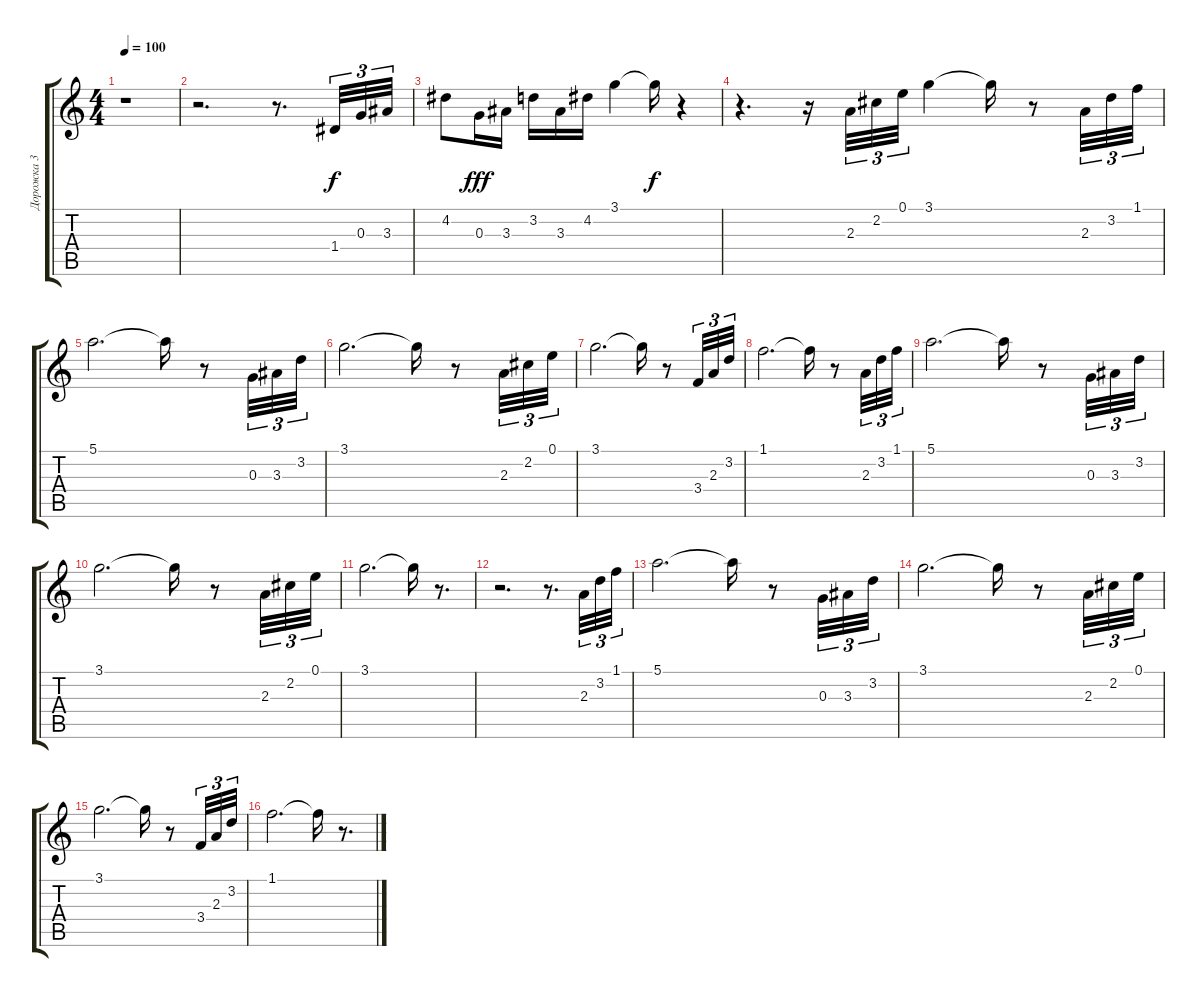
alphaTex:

\track ("Дорожка 3" "Дорожка 3") {instrument electricguitarclean}
\staff {score tabs}
\tuning (E4 B3 G3 D3 A2 E2) {hide}
\ts (4 4)
\tempo 100
\clef g2
\ks c
r.1{dy f} |
r.2{d} r.8{d} 1.4.32{tu (3 2)} 0.3.32{tu (3 2)} 3.3.32{tu (3 2)} |
4.2.8 0.3.16{dy fff} 3.3.16 3.2.16 3.3.16 4.2.16 3.1.4 3.1{t}.16{dy f} r.4 |
r.4{d} r.16 2.3.32{tu (3 2)} 2.2.32{tu (3 2)} 0.1.32{tu (3 2)} 3.1.4 3.1{t}.16 r.8 2.3.32{tu (3 2)} 3.2.32{tu (3 2)} 1.1.32{tu (3 2)} |
5.1.2{d} 5.1{t}.16 r.8 0.3.32{tu (3 2)} 3.3.32{tu (3 2)} 3.2.32{tu (3 2)} |
3.1.2{d} 3.1{t}.16 r.8 2.3.32{tu (3 2)} 2.2.32{tu (3 2)} 0.1.32{tu (3 2)} |
3.1.2{d} 3.1{t}.16 r.8 3.4.32{tu (3 2)} 2.3.32{tu (3 2)} 3.2.32{tu (3 2)} |
1.1.2{d} 1.1{t}.16 r.8 2.3.32{tu (3 2)} 3.2.32{tu (3 2)} 1.1.32{tu (3 2)} |
5.1.2{d} 5.1{t}.16 r.8 0.3.32{tu (3 2)} 3.3.32{tu (3 2)} 3.2.32{tu (3 2)} |
3.1.2{d} 3.1{t}.16 r.8 2.3.32{tu (3 2)} 2.2.32{tu (3 2)} 0.1.32{tu (3 2)} |
3.1.2{d} 3.1{t}.16 r.8{d} |
r.2{d} r.8{d} 2.3.32{tu (3 2)} 3.2.32{tu (3 2)} 1.1.32{tu (3 2)} |
5.1.2{d} 5.1{t}.16 r.8 0.3.32{tu (3 2)} 3.3.32{tu (3 2)} 3.2.32{tu (3 2)} |
3.1.2{d} 3.1{t}.16 r.8 2.3.32{tu (3 2)} 2.2.32{tu (3 2)} 0.1.32{tu (3 2)} |
3.1.2{d} 3.1{t}.16 r.8 3.4.32{tu (3 2)} 2.3.32{tu (3 2)} 3.2.32{tu (3 2)} |
1.1.2{d} 1.1{t}.16 r.8{d}
